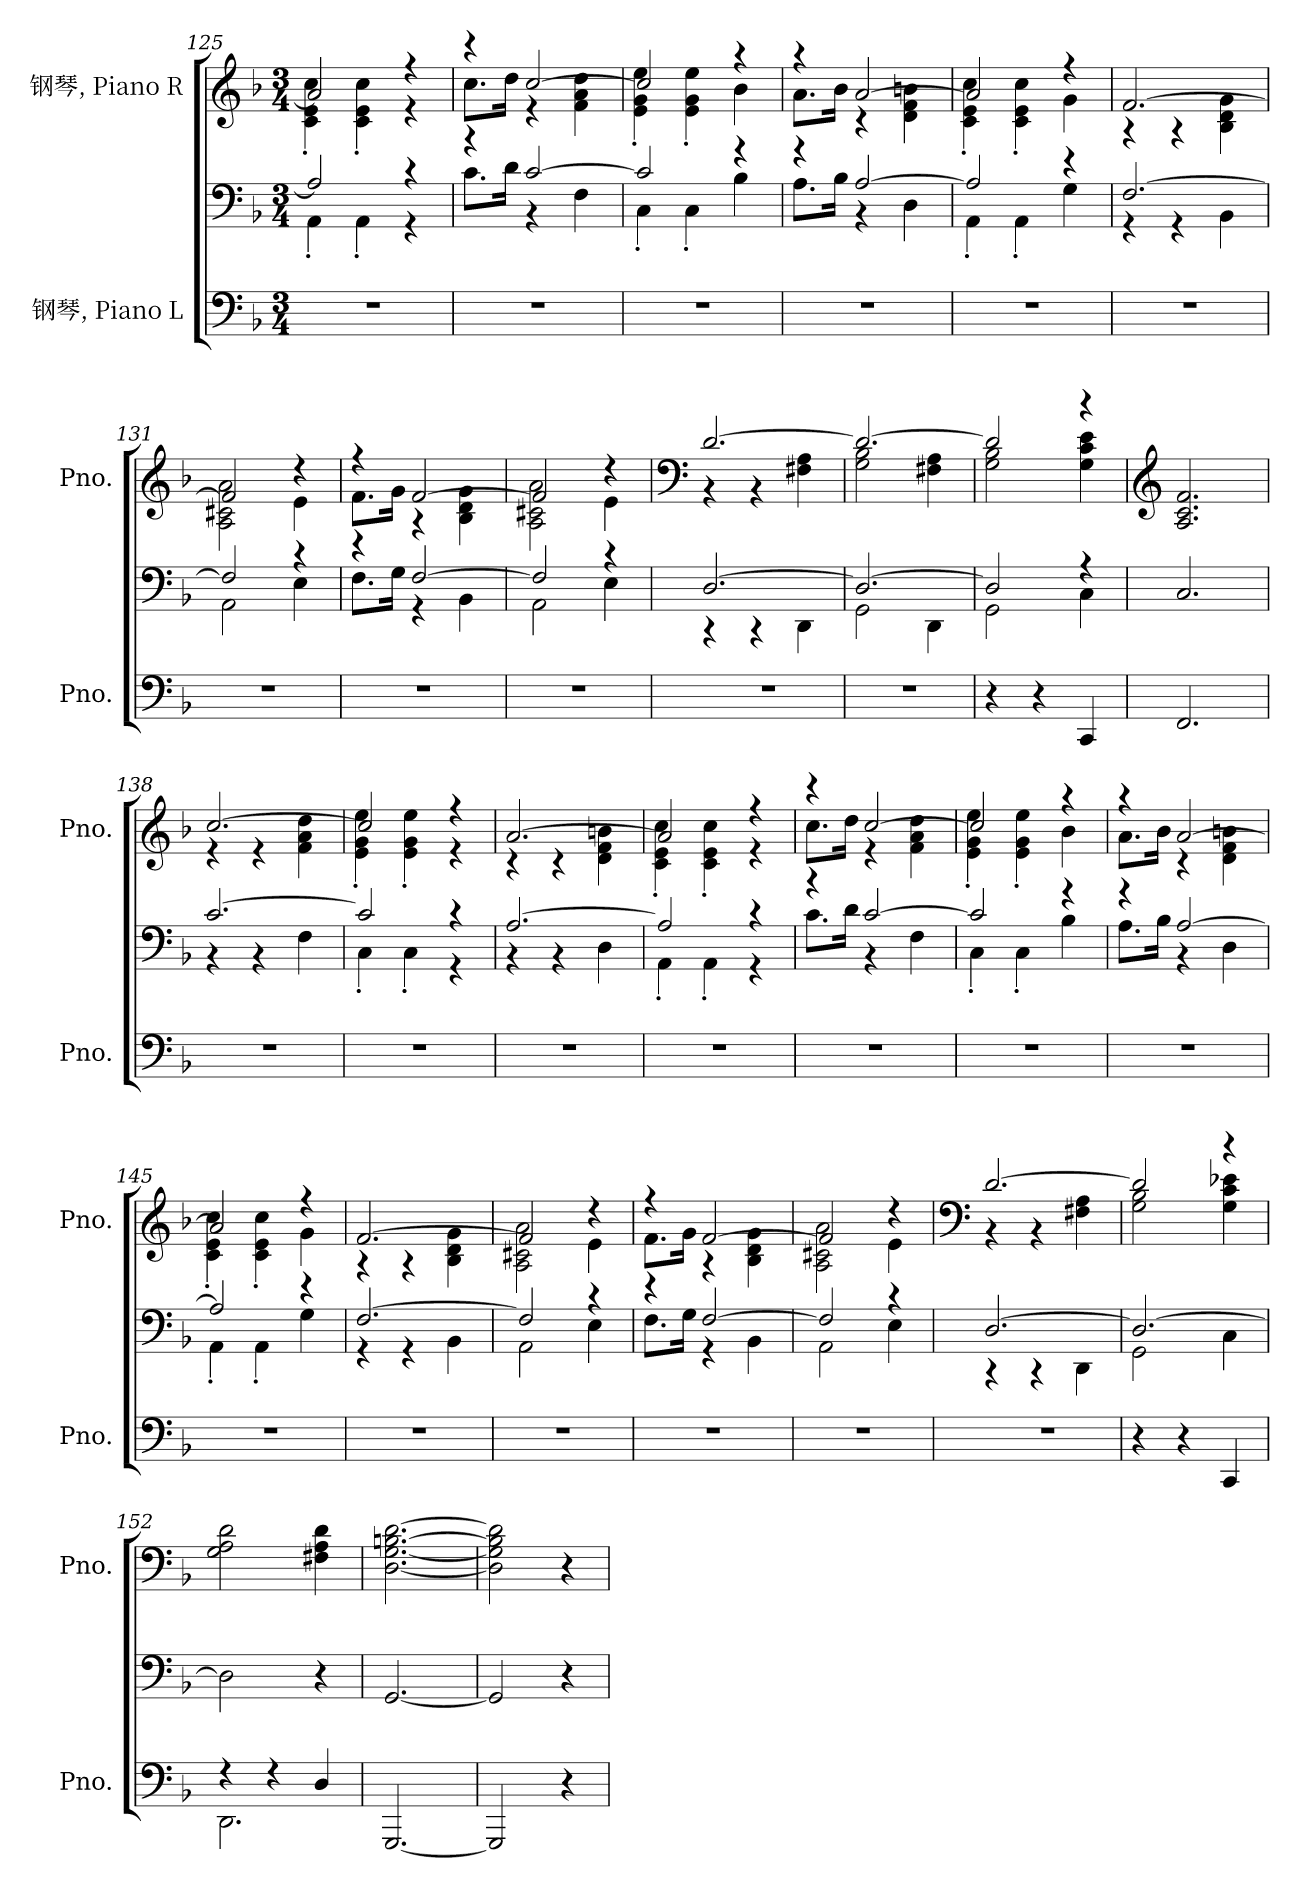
**kern	**kern	**kern
*part2	*part2	*part1
*staff3	*staff2	*staff1
*I"钢琴, Piano L	*	*I"钢琴, Piano R
*I'Pno.	*	*I'Pno.
*clefF4	*clefF4	*clefG2
*k[b-]	*k[b-]	*k[b-]
*M3/4	*M3/4	*M3/4
*MM183	*MM183	*MM183
=125	=125	=125
*	*^	*^
2.r	2A/]	4AA'\	2a/]	4c\' 4e\' 4cc\'
*	*	*	*MM168	*
.	.	4AA'\	.	4c\' 4e\' 4cc\'
.	4r	4r	4r	4r
=126	=126	=126	=126	=126
*	*	*	*MM101	*
2.r	4r	8.c\L	4r	8.cc\L
*	*	*	*MM135	*
.	.	16d\Jk	.	16dd\Jk
*	*	*	*MM142	*
.	[2c/	4r	[2cc/	4r
*	*	*	*MM176	*
.	.	4F\	.	4f\ 4a\ 4dd\
=127	=127	=127	=127	=127
*	*	*	*MM183	*
2.r	2c/]	4C'\	2cc/]	4e\' 4g\' 4ee\'
*	*	*	*MM180	*
.	.	4C'\	.	4e\' 4g\' 4ee\'
*	*	*	*MM138	*
.	4r	4B-\	4r	4b-\
!!LO:LB:g=z	!!
=128	=128	=128	=128	=128
*	*	*	*MM116	*
2.r	4r	8.A\L	4r	8.a\L
*	*	*	*MM157	*
.	.	16B-\Jk	.	16b-\Jk
*	*	*	*MM161	*
.	[2A/	4r	[2a/	4r
*	*	*	*MM187	*
.	.	4D\	.	4d\ 4f\ 4bn\
=129	=129	=129	=129	=129
*	*	*	*MM183	*
2.r	2A/]	4AA'\	2a/]	4c\' 4e\' 4cc\'
*	*	*	*MM165	*
.	.	4AA'\	.	4c\' 4e\' 4cc\'
*	*	*	*MM153	*
.	4r	4G\	4r	4g\
=130	=130	=130	=130	=130
*	*	*	*MM172	*
2.r	[2.F/	4r	[2.f/	4r
.	.	4r	.	4r
*	*	*	*MM168	*
.	.	4BB-\	.	4B-\ 4d\ 4g\
=131	=131	=131	=131	=131
*	*	*	*MM176	*
2.r	2F/]	2AA\	2f/]	2A\ 2c#X\ 2a\
*	*	*	*MM142	*
.	4r	4E\	4r	4e\
=132	=132	=132	=132	=132
*	*	*	*MM120	*
2.r	4r	8.F\L	4r	8.f\L
*	*	*	*MM142	*
.	.	16G\Jk	.	16g\Jk
*	*	*	*MM153	*
.	[2F/	4r	[2f/	4r
*	*	*	*MM161	*
.	.	4BB-\	.	4B-\ 4d\ 4g\
=133	=133	=133	=133	=133
*	*	*	*MM168	*
2.r	2F/]	2AA\	2f/]	2A\ 2c#X\ 2a\
*	*	*	*MM172	*
.	4r	4E\	4r	4e\
=134	=134	=134	=134	=134
*	*	*	*clefF4	*
*	*	*	*MM125	*
2.r	[2.D/	4r	[2.d/	4r
.	.	4r	.	4r
*	*	*	*MM138	*
.	.	4DD\	.	4F#X\ 4A\
=135	=135	=135	=135	=135
*	*	*	*MM161	*
2.r	2.D/_	2GG\	2.d/_	2G\ 2B-\
*	*	*	*MM146	*
.	.	4DD\	.	4F#X\ 4A\
!!LO:LB:g=z	!!
=136	=136	=136	=136	=136
*	*	*	*MM112	*
4r	2D/]	2GG\	2d/]	2G\ 2B-\
4r	.	.	.	.
*	*	*	*MM131	*
4CC/	4r	4C\	4r	4G\ 4c\ 4e\
*	*v	*v	*	*
*	*	*v	*v
=137	=137	=137
*	*	*clefG2
*	*	*MM86
2.FF/	2.C/	2.A/ 2.c/ 2.f/
=138	=138	=138
*	*	*MM116
*	*^	*^
2.r	[2.c/	4r	[2.cc/	4r
.	.	4r	.	4r
*	*	*	*MM161	*
.	.	4F\	.	4f\ 4a\ 4dd\
=139	=139	=139	=139	=139
2.r	2c/]	4C'\	2cc/]	4e\' 4g\' 4ee\'
*	*	*	*MM120	*
.	.	4C'\	.	4e\' 4g\' 4ee\'
.	4r	4r	4r	4r
=140	=140	=140	=140	=140
*	*	*	*MM142	*
2.r	[2.A/	4r	[2.a/	4r
.	.	4r	.	4r
*	*	*	*MM166	*
.	.	4D\	.	4d\ 4f\ 4bn\
=141	=141	=141	=141	=141
*	*	*	*MM172	*
2.r	2A/]	4AA'\	2a/]	4c\' 4e\' 4cc\'
*	*	*	*MM142	*
.	.	4AA'\	.	4c\' 4e\' 4cc\'
.	4r	4r	4r	4r
=142	=142	=142	=142	=142
*	*	*	*MM93	*
2.r	4r	8.c\L	4r	8.cc\L
*	*	*	*MM142	*
.	.	16d\Jk	.	16dd\Jk
*	*	*	*MM123	*
.	[2c/	4r	[2cc/	4r
*	*	*	*MM176	*
.	.	4F\	.	4f\ 4a\ 4dd\
=143	=143	=143	=143	=143
*	*	*	*MM183	*
2.r	2c/]	4C'\	2cc/]	4e\' 4g\' 4ee\'
*	*	*	*MM168	*
.	.	4C'\	.	4e\' 4g\' 4ee\'
*	*	*	*MM135	*
.	4r	4B-\	4r	4b-\
!!LO:LB:g=z	!!
=144	=144	=144	=144	=144
*	*	*	*MM116	*
2.r	4r	8.A\L	4r	8.a\L
*	*	*	*MM165	*
.	.	16B-\Jk	.	16b-\Jk
*	*	*	*MM168	*
.	[2A/	4r	[2a/	4r
*	*	*	*MM183	*
.	.	4D\	.	4d\ 4f\ 4bn\
=145	=145	=145	=145	=145
*	*	*	*MM176	*
2.r	2A/]	4AA'\	2a/]	4c\' 4e\' 4cc\'
*	*	*	*MM157	*
.	.	4AA'\	.	4c\' 4e\' 4cc\'
*	*	*	*MM135	*
.	4r	4G\	4r	4g\
=146	=146	=146	=146	=146
*	*	*	*MM161	*
2.r	[2.F/	4r	[2.f/	4r
.	.	4r	.	4r
*	*	*	*MM146	*
.	.	4BB-\	.	4B-\ 4d\ 4g\
=147	=147	=147	=147	=147
*	*	*	*MM157	*
2.r	2F/]	2AA\	2f/]	2A\ 2c#X\ 2a\
*	*	*	*MM127	*
.	4r	4E\	4r	4e\
=148	=148	=148	=148	=148
*	*	*	*MM105	*
2.r	4r	8.F\L	4r	8.f\L
*	*	*	*MM138	*
.	.	16G\Jk	.	16g\Jk
*	*	*	*MM153	*
.	[2F/	4r	[2f/	4r
*	*	*	*MM157	*
.	.	4BB-\	.	4B-\ 4d\ 4g\
=149	=149	=149	=149	=149
*	*	*	*MM108	*
2.r	2F/]	2AA\	2f/]	2A\ 2c#X\ 2a\
*	*	*	*MM112	*
.	4r	4E\	4r	4e\
=150	=150	=150	=150	=150
*	*	*	*clefF4	*
*	*	*	*MM101	*
2.r	[2.D/	4r	[2.d/	4r
.	.	4r	.	4r
*	*	*	*MM106	*
.	.	4DD\	.	4F#X\ 4A\
=151	=151	=151	=151	=151
*	*	*	*MM90	*
4r	2.D/_	2GG\	2d/]	2G\ 2B-\
4r	.	.	.	.
*	*	*	*MM108	*
4CC/	.	4C\	4r	4G\ 4c\ 4e-X\
*	*v	*v	*	*
*	*	*v	*v
!!LO:PB:g=z
=152	=152	=152
*	*	*MM80
*^	*	*
4r	2.DD\	2D\]	2G\ 2A\ 2d\
4r	.	.	.
*	*	*	*MM60
4D/	.	4r	4F#X\ 4A\ 4d\
*v	*v	*	*
=153	=153	=153
*	*	*MM30
[2.GGG/	[2.GG/	[2.D\ [2.G\ [2.Bn\ [2.d\
=154	=154	=154
2GGG/]	2GG/]	2D\] 2G\] 2B\] 2d\]
4r	4r	4r
=	=	=
*-	*-	*-
